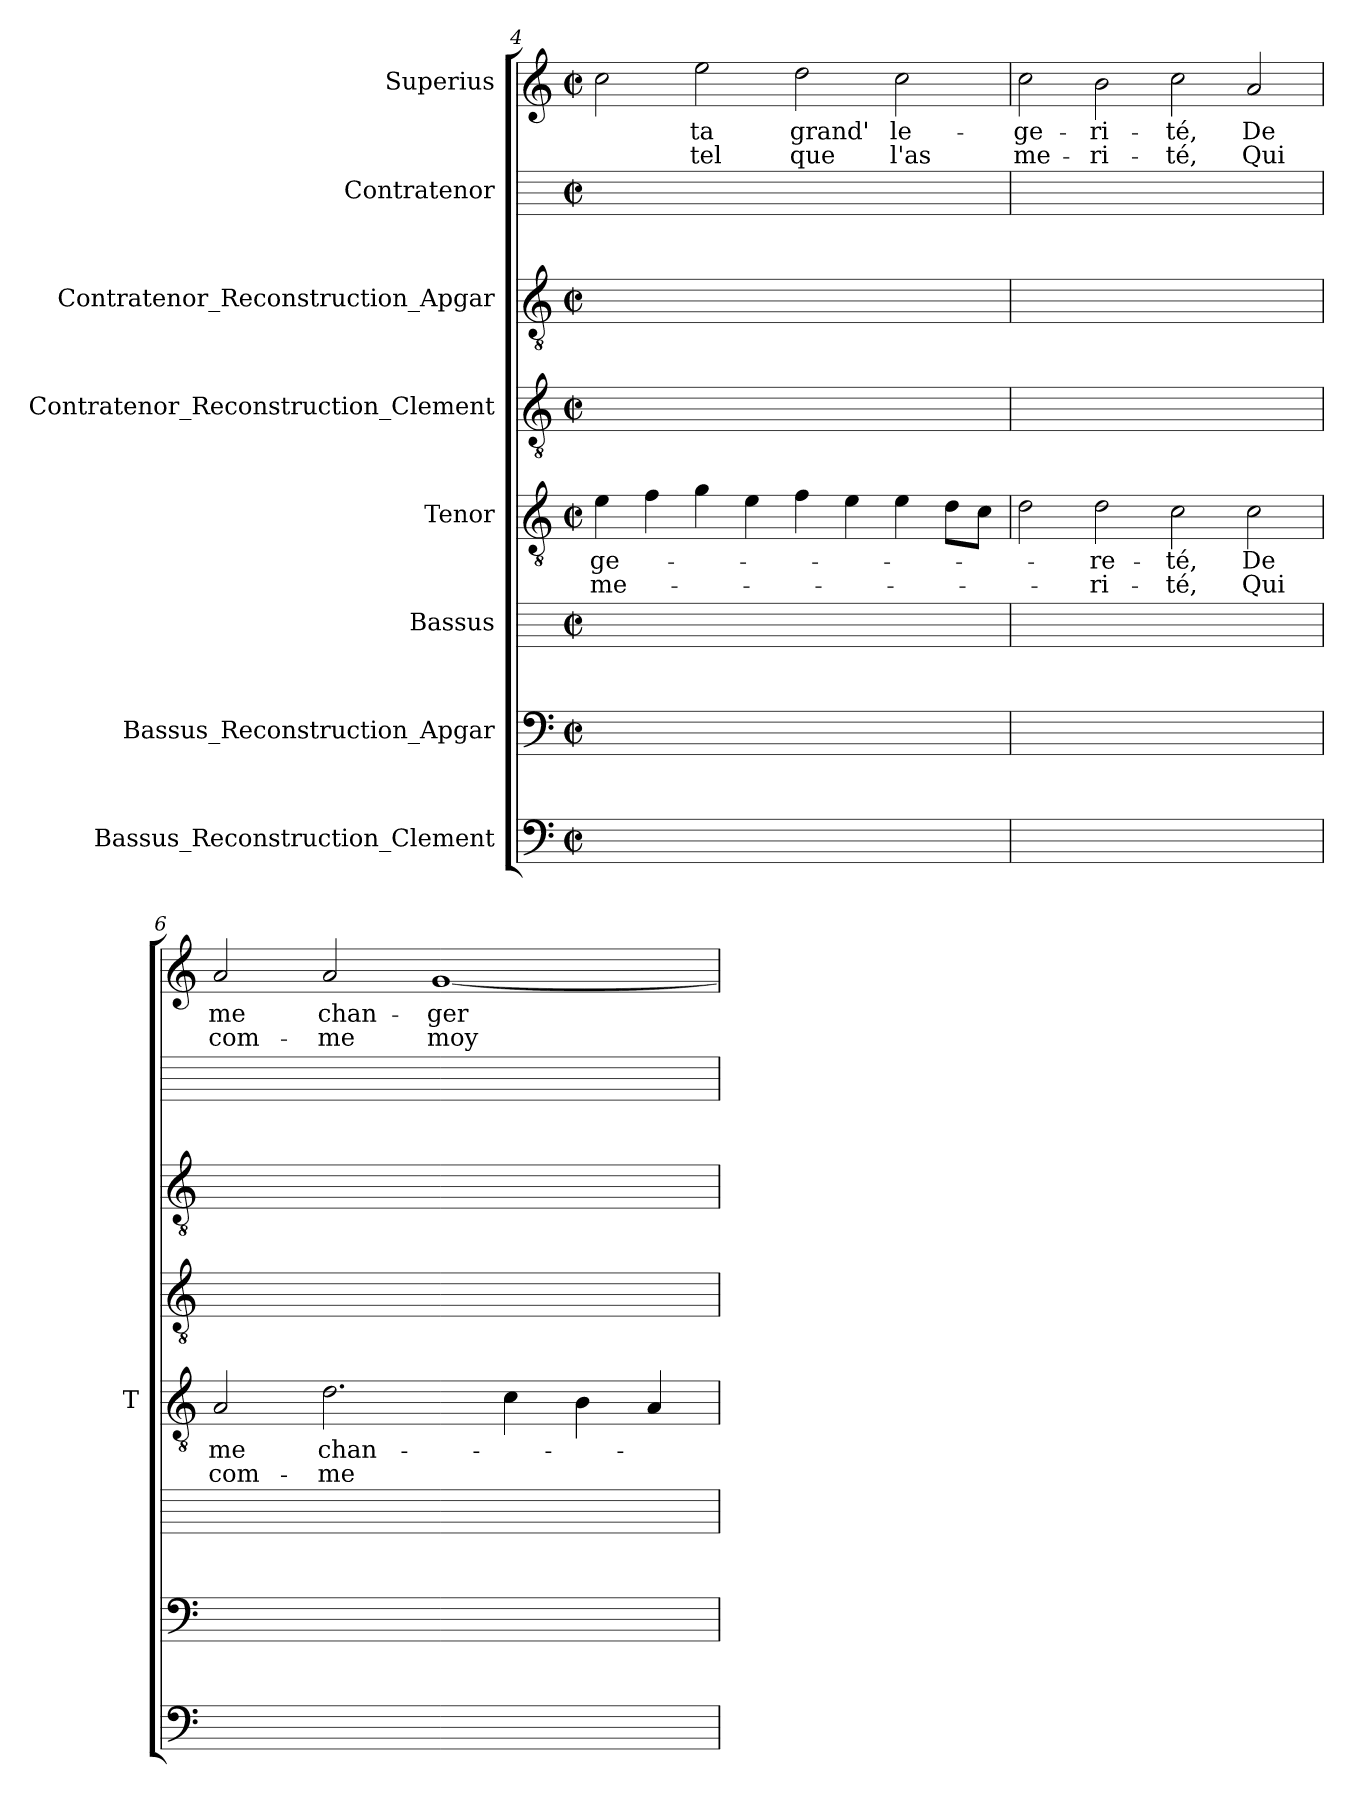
**kern	**kern	**kern	**kern	**text	**text	**kern	**kern	**kern	**kern	**text	**text
*part8	*part7	*part6	*part5	*part5	*part5	*part4	*part3	*part2	*part1	*part1	*part1
*staff8	*staff7	*staff6	*staff5	*staff5	*staff5	*staff4	*staff3	*staff2	*staff1	*staff1	*staff1
*I"Bassus_Reconstruction_Clement	*I"Bassus_Reconstruction_Apgar	*I"Bassus	*I"Tenor	*	*	*I"Contratenor_Reconstruction_Clement	*I"Contratenor_Reconstruction_Apgar	*I"Contratenor	*I"Superius	*	*
*	*	*	*I'T	*	*	*	*	*	*	*	*
!!LO:LB:g=z
*clefF4	*clefF4	*	*clefGv2	*	*	*clefGv2	*clefGv2	*	*clefG2	*	*
*k[]	*k[]	*	*k[]	*	*	*k[]	*k[]	*	*k[]	*	*
*C:	*C:	*	*C:	*	*	*C:	*C:	*	*C:	*	*
*M2/2	*M2/2	*M2/2	*M2/2	*	*	*M2/2	*M2/2	*M2/2	*M2/2	*	*
*met(c|)	*met(c|)	*met(c|)	*met(c|)	*	*	*met(c|)	*met(c|)	*met(c|)	*met(c|)	*	*
=4	=4	=4	=4	=4	=4	=4	=4	=4	=4	=4	=4
0ryy	0ryy	0ryy	4e	ge-	me-	0ryy	0ryy	0ryy	2cc	.	.
.	.	.	4f	.	.	.	.	.	.	.	.
.	.	.	4g	.	.	.	.	.	2ee	-ta	-tel
.	.	.	4e	.	.	.	.	.	.	.	.
.	.	.	4f	.	.	.	.	.	2dd	-grand'	-que
.	.	.	4e	.	.	.	.	.	.	.	.
.	.	.	4e	.	.	.	.	.	2cc	le-	-l'as
.	.	.	8dL	.	.	.	.	.	.	.	.
.	.	.	8cJ	.	.	.	.	.	.	.	.
=5	=5	=5	=5	=5	=5	=5	=5	=5	=5	=5	=5
0ryy	0ryy	0ryy	2d	.	.	0ryy	0ryy	0ryy	2cc	ge-	me-
.	.	.	2d	re-	ri-	.	.	.	2b	ri-	ri-
.	.	.	2c	-té,	-té,	.	.	.	2cc	-té,	-té,
.	.	.	2c	-De	-Qui	.	.	.	2a	-De	-Qui
=6	=6	=6	=6	=6	=6	=6	=6	=6	=6	=6	=6
0ryy	0ryy	0ryy	2A	-me	com-	0ryy	0ryy	0ryy	2a	-me	com-
.	.	.	2.d	chan-	-me	.	.	.	2a	chan-	-me
.	.	.	.	.	.	.	.	.	[1g	-ger	-moy
.	.	.	4c	.	.	.	.	.	.	.	.
.	.	.	4B	.	.	.	.	.	.	.	.
.	.	.	4A	.	.	.	.	.	.	.	.
=	=	=	=	=	=	=	=	=	=	=	=
*-	*-	*-	*-	*-	*-	*-	*-	*-	*-	*-	*-
